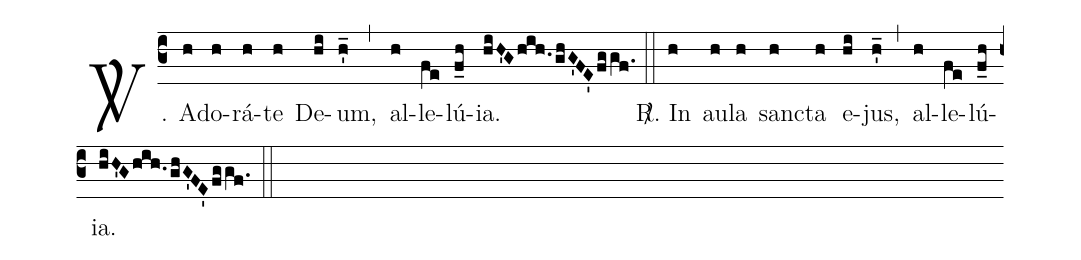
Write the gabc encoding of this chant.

%%
(c3)
<sp>V/</sp>. {A}(h)do(h)rá(h)te(h) De(hi)um,(h'_) (,)
al(h)le(fe)lú(f_0h)ia.(hiH'Ghih.ghG'FE'fggf.) (::)

<sp>R/</sp>. In(h) au(h)la(h) san(h)cta(h) e(hi)jus,(h'_) (,)
al(h)le(fe)lú(f_0h)ia.(hiH'Ghih.ghG'FE'fggf.) (::)
